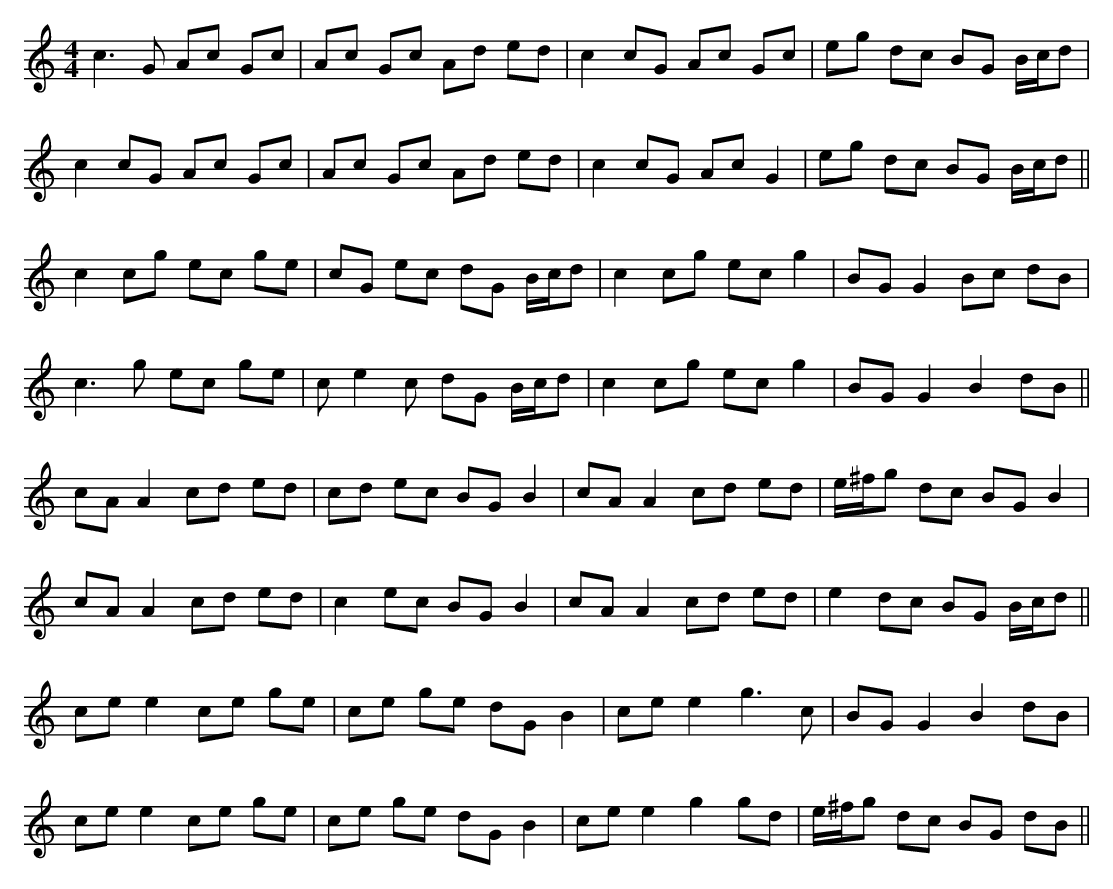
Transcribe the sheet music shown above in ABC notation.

X:1
M:4/4
K:C
c2>G2 Ac Gc|Ac Gc Ad ed|c2 cG Ac Gc|eg dc BG B/c/d|
c2 cG Ac Gc|Ac Gc Ad ed|c2 cG Ac G2|eg dc BG B/c/d||
c2 cg ec ge|cG ec dG B/c/d|c2 cg ec g2|BG G2 Bc dB|
c2>g2 ec ge|ce2c dG B/c/d|c2 cg ec g2|BG G2 B2 dB||
cA A2 cd ed|cd ec BG B2|cA A2 cd ed|e/^f/g dc BG B2|
cA A2 cd ed|c2 ec BG B2|cA A2 cd ed|e2 dc BG B/c/d||
ce e2 ce ge|ce ge dG B2|ce e2 g2>c2|BG G2 B2 dB|
ce e2 ce ge|ce ge dG B2|ce e2 g2 gd|e/^f/g dc BG dB||
